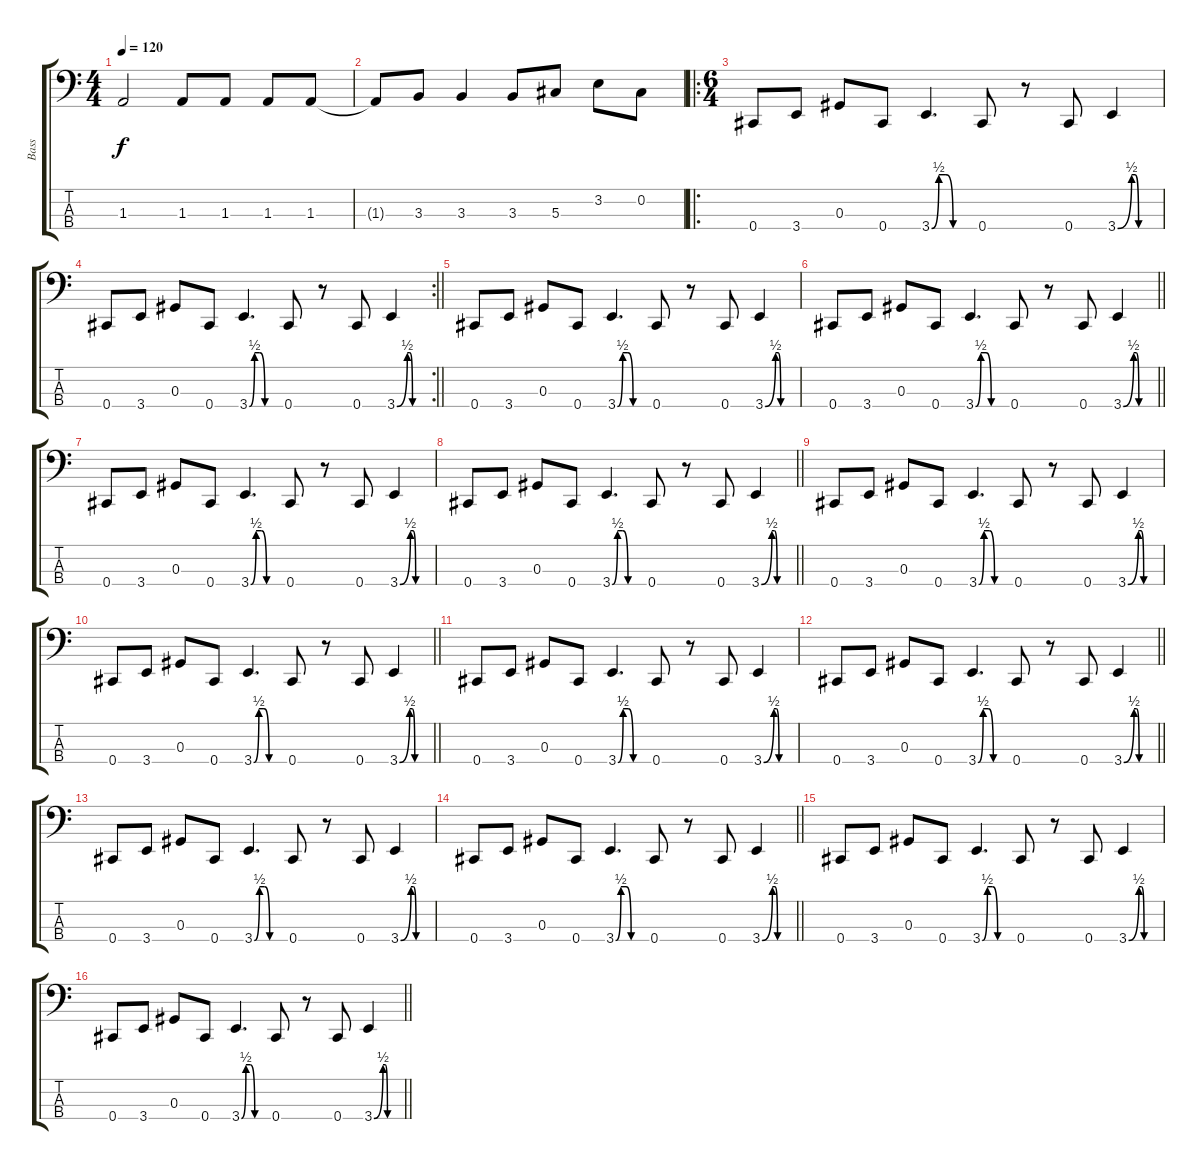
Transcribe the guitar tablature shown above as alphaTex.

\track ("Bass" "Bass") {instrument electricbasspick}
\staff {score tabs}
\tuning (Gb2 Db2 Ab1 Db1) {hide}
\ts (4 4)
\tempo 120
\clef f4
\ks c
1.3.2{dy f} 1.3.8 1.3.8 1.3.8 1.3.8 |
1.3{t}.8 3.3.8 3.3.4 3.3.8 5.3.8 3.2.8 0.2.8 |
\ro
\ts (6 4)
0.4.8 3.4.8 0.3.8 0.4.8 3.4{be (custom 0 0 10 2 20 2 30 0 60 0)}.4{d} 0.4.8 r.8 0.4.8 3.4{be (custom 0 0 20 2 25 2 30 0 60 0)}.4 |
\rc 2
\barLineRight lightlight
0.4.8 3.4.8 0.3.8 0.4.8 3.4{be (custom 0 0 10 2 20 2 30 0 60 0)}.4{d} 0.4.8 r.8 0.4.8 3.4{be (custom 0 0 20 2 25 2 30 0 60 0)}.4 |
0.4.8 3.4.8 0.3.8 0.4.8 3.4{be (custom 0 0 10 2 20 2 30 0 60 0)}.4{d} 0.4.8 r.8 0.4.8 3.4{be (custom 0 0 20 2 25 2 30 0 60 0)}.4 |
\barLineRight lightlight
0.4.8 3.4.8 0.3.8 0.4.8 3.4{be (custom 0 0 10 2 20 2 30 0 60 0)}.4{d} 0.4.8 r.8 0.4.8 3.4{be (custom 0 0 20 2 25 2 30 0 60 0)}.4 |
0.4.8 3.4.8 0.3.8 0.4.8 3.4{be (custom 0 0 10 2 20 2 30 0 60 0)}.4{d} 0.4.8 r.8 0.4.8 3.4{be (custom 0 0 20 2 25 2 30 0 60 0)}.4 |
\barLineRight lightlight
0.4.8 3.4.8 0.3.8 0.4.8 3.4{be (custom 0 0 10 2 20 2 30 0 60 0)}.4{d} 0.4.8 r.8 0.4.8 3.4{be (custom 0 0 20 2 25 2 30 0 60 0)}.4 |
0.4.8 3.4.8 0.3.8 0.4.8 3.4{be (custom 0 0 10 2 20 2 30 0 60 0)}.4{d} 0.4.8 r.8 0.4.8 3.4{be (custom 0 0 20 2 25 2 30 0 60 0)}.4 |
\barLineRight lightlight
0.4.8 3.4.8 0.3.8 0.4.8 3.4{be (custom 0 0 10 2 20 2 30 0 60 0)}.4{d} 0.4.8 r.8 0.4.8 3.4{be (custom 0 0 20 2 25 2 30 0 60 0)}.4 |
0.4.8 3.4.8 0.3.8 0.4.8 3.4{be (custom 0 0 10 2 20 2 30 0 60 0)}.4{d} 0.4.8 r.8 0.4.8 3.4{be (custom 0 0 20 2 25 2 30 0 60 0)}.4 |
\barLineRight lightlight
0.4.8 3.4.8 0.3.8 0.4.8 3.4{be (custom 0 0 10 2 20 2 30 0 60 0)}.4{d} 0.4.8 r.8 0.4.8 3.4{be (custom 0 0 20 2 25 2 30 0 60 0)}.4 |
0.4.8 3.4.8 0.3.8 0.4.8 3.4{be (custom 0 0 10 2 20 2 30 0 60 0)}.4{d} 0.4.8 r.8 0.4.8 3.4{be (custom 0 0 20 2 25 2 30 0 60 0)}.4 |
\barLineRight lightlight
0.4.8 3.4.8 0.3.8 0.4.8 3.4{be (custom 0 0 10 2 20 2 30 0 60 0)}.4{d} 0.4.8 r.8 0.4.8 3.4{be (custom 0 0 20 2 25 2 30 0 60 0)}.4 |
0.4.8 3.4.8 0.3.8 0.4.8 3.4{be (custom 0 0 10 2 20 2 30 0 60 0)}.4{d} 0.4.8 r.8 0.4.8 3.4{be (custom 0 0 20 2 25 2 30 0 60 0)}.4 |
\barLineRight lightlight
0.4.8 3.4.8 0.3.8 0.4.8 3.4{be (custom 0 0 10 2 20 2 30 0 60 0)}.4{d} 0.4.8 r.8 0.4.8 3.4{be (custom 0 0 20 2 25 2 30 0 60 0)}.4
